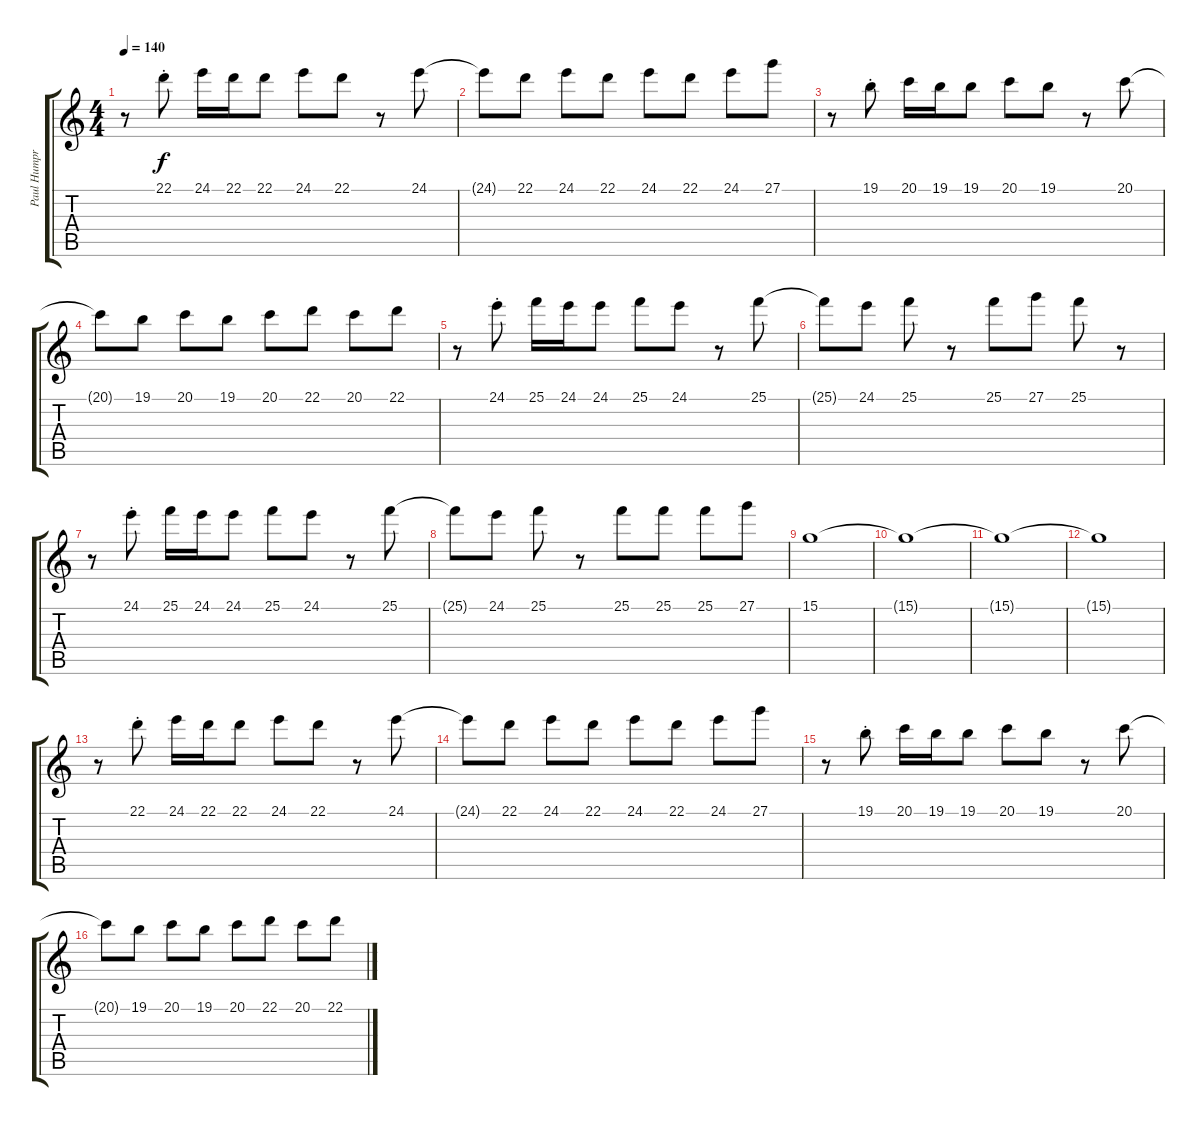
\track ("Paul Humpreys - Keyboard - lead FX" "Paul Humpr") {instrument tangoaccordion}
\staff {score tabs}
\tuning (E4 B3 G3 D3 A2 E2) {hide}
\ts (4 4)
\tempo 140
\clef g2
\ks c
r.8{dy f} 22.1{st}.8 24.1.16 22.1.16 22.1.8 24.1.8 22.1.8 r.8 24.1.8 |
24.1{t}.8 22.1.8 24.1.8 22.1.8 24.1.8 22.1.8 24.1.8 27.1.8 |
r.8 19.1{st}.8 20.1.16 19.1.16 19.1.8 20.1.8 19.1.8 r.8 20.1.8 |
20.1{t}.8 19.1.8 20.1.8 19.1.8 20.1.8 22.1.8 20.1.8 22.1.8 |
r.8 24.1{st}.8 25.1.16 24.1.16 24.1.8 25.1.8 24.1.8 r.8 25.1.8 |
25.1{t}.8 24.1.8 25.1.8 r.8 25.1.8 27.1.8 25.1.8 r.8 |
r.8 24.1{st}.8 25.1.16 24.1.16 24.1.8 25.1.8 24.1.8 r.8 25.1.8 |
25.1{t}.8 24.1.8 25.1.8 r.8 25.1.8 25.1.8 25.1.8 27.1.8 |
15.1.1 |
15.1{t}.1 |
15.1{t}.1 |
15.1{t}.1 |
r.8 22.1{st}.8 24.1.16 22.1.16 22.1.8 24.1.8 22.1.8 r.8 24.1.8 |
24.1{t}.8 22.1.8 24.1.8 22.1.8 24.1.8 22.1.8 24.1.8 27.1.8 |
r.8 19.1{st}.8 20.1.16 19.1.16 19.1.8 20.1.8 19.1.8 r.8 20.1.8 |
20.1{t}.8 19.1.8 20.1.8 19.1.8 20.1.8 22.1.8 20.1.8 22.1.8
